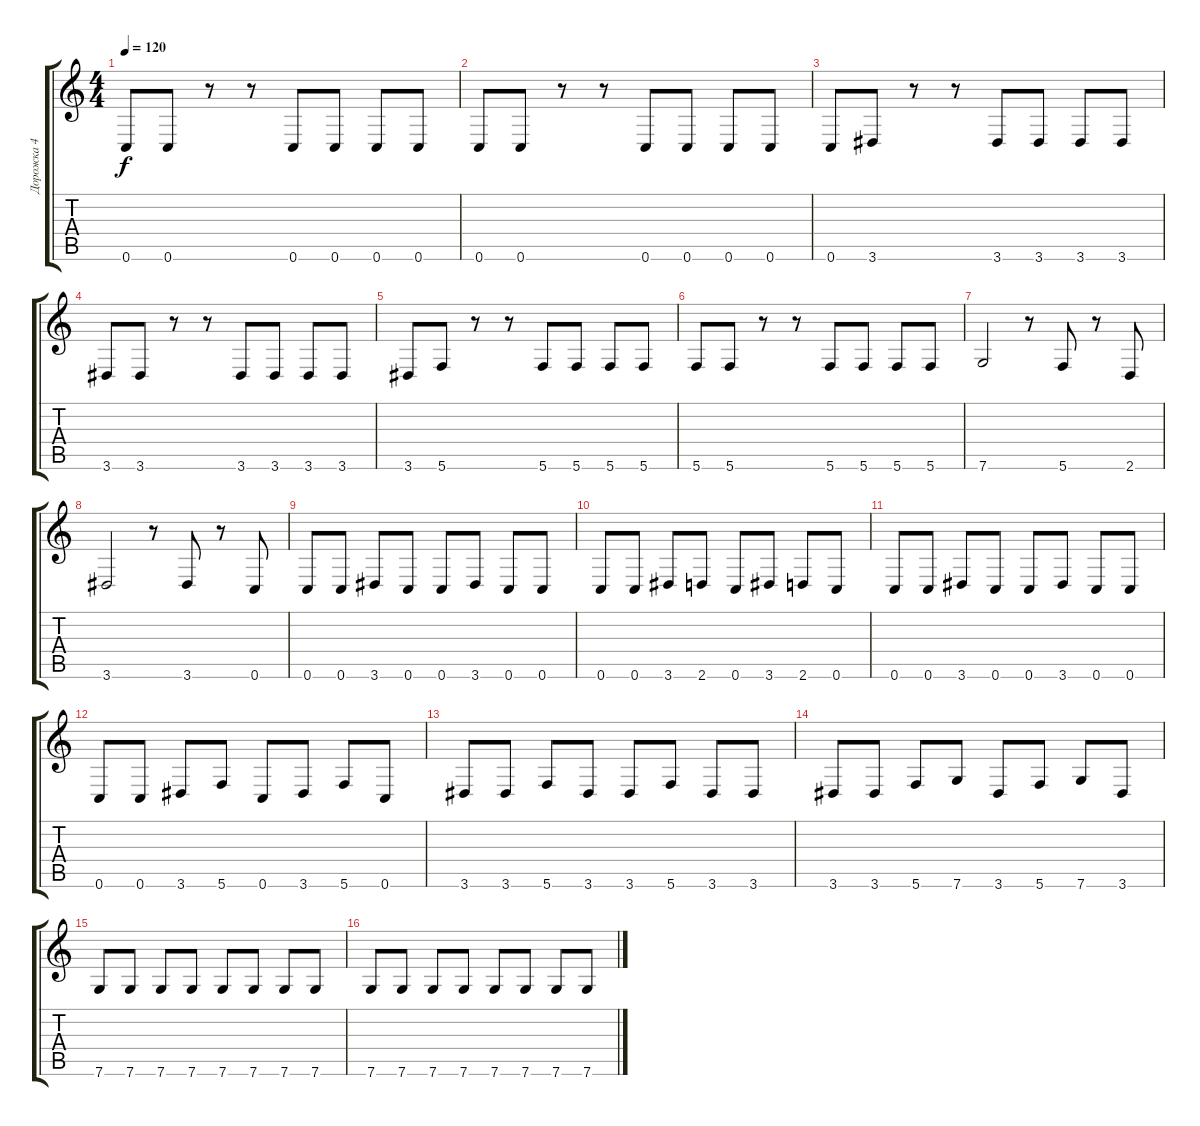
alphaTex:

\track ("Дорожка 4" "Дорожка 4") {instrument electricbasspick}
\staff {score tabs}
\tuning (D4 A3 F3 C3 G2 C2) {hide}
\ts (4 4)
\tempo 120
\clef g2
\ks c
0.6.8{dy f} 0.6.8 r.8 r.8 0.6.8 0.6.8 0.6.8 0.6.8 |
0.6.8 0.6.8 r.8 r.8 0.6.8 0.6.8 0.6.8 0.6.8 |
0.6.8 3.6.8 r.8 r.8 3.6.8 3.6.8 3.6.8 3.6.8 |
3.6.8 3.6.8 r.8 r.8 3.6.8 3.6.8 3.6.8 3.6.8 |
3.6.8 5.6.8 r.8 r.8 5.6.8 5.6.8 5.6.8 5.6.8 |
5.6.8 5.6.8 r.8 r.8 5.6.8 5.6.8 5.6.8 5.6.8 |
7.6.2 r.8 5.6.8 r.8 2.6.8 |
3.6.2 r.8 3.6.8 r.8 0.6.8 |
0.6.8 0.6.8 3.6.8 0.6.8 0.6.8 3.6.8 0.6.8 0.6.8 |
0.6.8 0.6.8 3.6.8 2.6.8 0.6.8 3.6.8 2.6.8 0.6.8 |
0.6.8 0.6.8 3.6.8 0.6.8 0.6.8 3.6.8 0.6.8 0.6.8 |
0.6.8 0.6.8 3.6.8 5.6.8 0.6.8 3.6.8 5.6.8 0.6.8 |
3.6.8 3.6.8 5.6.8 3.6.8 3.6.8 5.6.8 3.6.8 3.6.8 |
3.6.8 3.6.8 5.6.8 7.6.8 3.6.8 5.6.8 7.6.8 3.6.8 |
7.6.8 7.6.8 7.6.8 7.6.8 7.6.8 7.6.8 7.6.8 7.6.8 |
7.6.8 7.6.8 7.6.8 7.6.8 7.6.8 7.6.8 7.6.8 7.6.8
